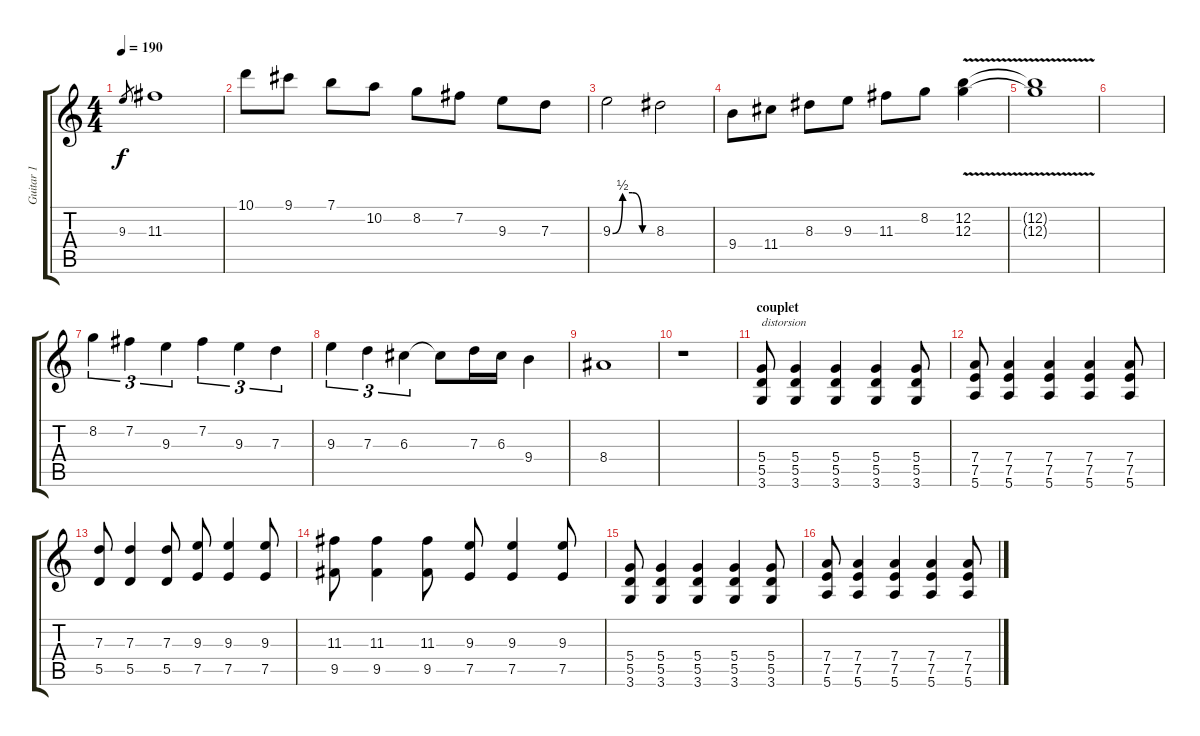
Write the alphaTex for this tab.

\track ("Guitar 1" "Guitar 1") {instrument distortionguitar}
\staff {score tabs}
\tuning (E4 B3 G3 D3 A2 E2) {hide}
\ts (4 4)
\tempo 190
\clef g2
\ks c
9.3.8{gr dy f} 11.3.1 |
10.1.8 9.1.8 7.1.8 10.2.8 8.2.8 7.2.8 9.3.8 7.3.8 |
9.3{be (custom 0 0 15 2 30 2 45 0 60 0)}.2 8.3.2 |
9.4.8 11.4.8 8.3.8 9.3.8 11.3.8 8.2.8 (12.2{v} 12.3{v}).4 |
(12.2{t} 12.3{t}).1 |
|
8.2.4{tu (3 2)} 7.2.4{tu (3 2)} 9.3.4{tu (3 2)} 7.2.4{tu (3 2)} 9.3.4{tu (3 2)} 7.3.4{tu (3 2)} |
9.3.4{tu (3 2)} 7.3.4{tu (3 2)} 6.3.4{tu (3 2)} 6.3{t}.8 7.3.16 6.3.16 9.4.4 |
8.4.1 |
r.1 |
\section ("" "couplet")
(5.4 5.5 3.6).8{txt "distorsion" instrument distortionguitar} (5.4 5.5 3.6).4 (5.4 5.5 3.6).4 (5.4 5.5 3.6).4 (5.4 5.5 3.6).8 |
(7.4 7.5 5.6).8 (7.4 7.5 5.6).4 (7.4 7.5 5.6).4 (7.4 7.5 5.6).4 (7.4 7.5 5.6).8 |
(7.3 5.5).8 (7.3 5.5).4 (7.3 5.5).8 (9.3 7.5).8 (9.3 7.5).4 (9.3 7.5).8 |
(11.3 9.5).8 (11.3 9.5).4 (11.3 9.5).8 (9.3 7.5).8 (9.3 7.5).4 (9.3 7.5).8 |
(5.4 5.5 3.6).8 (5.4 5.5 3.6).4 (5.4 5.5 3.6).4 (5.4 5.5 3.6).4 (5.4 5.5 3.6).8 |
(7.4 7.5 5.6).8 (7.4 7.5 5.6).4 (7.4 7.5 5.6).4 (7.4 7.5 5.6).4 (7.4 7.5 5.6).8
